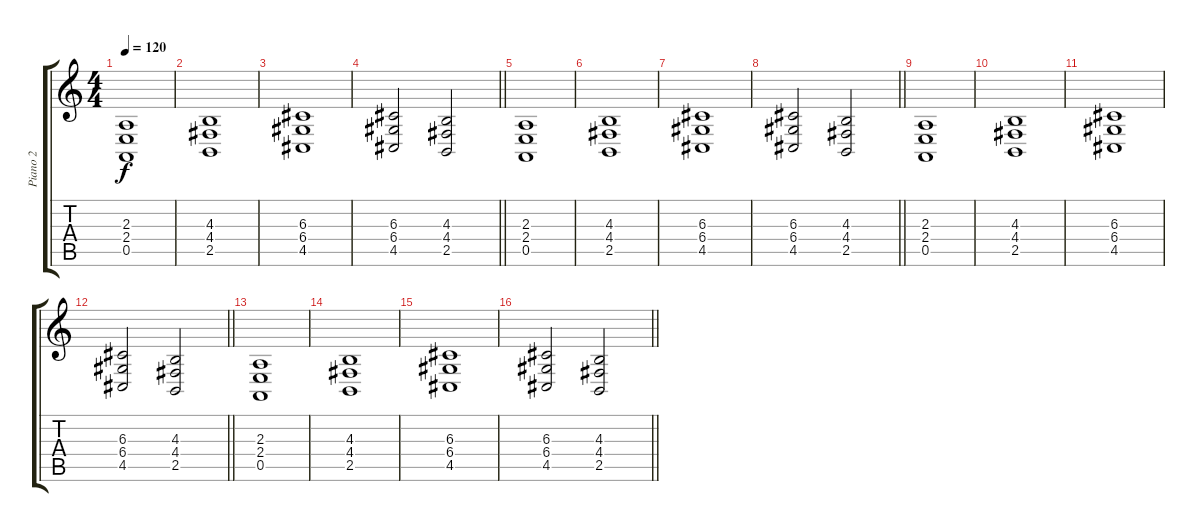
\track ("Piano 2" "Piano 2") {instrument brightacousticpiano}
\staff {score tabs}
\tuning (E4 B3 G3 D3 A2 E2) {hide}
\ts (4 4)
\tempo 120
\clef g2
\ks c
(2.3 2.4 0.5).1{dy f} |
(4.3 4.4 2.5).1 |
(6.3 6.4 4.5).1 |
\barLineRight lightlight
(6.3 6.4 4.5).2 (4.3 4.4 2.5).2 |
(2.3 2.4 0.5).1 |
(4.3 4.4 2.5).1 |
(6.3 6.4 4.5).1 |
\barLineRight lightlight
(6.3 6.4 4.5).2 (4.3 4.4 2.5).2 |
(2.3 2.4 0.5).1 |
(4.3 4.4 2.5).1 |
(6.3 6.4 4.5).1 |
\barLineRight lightlight
(6.3 6.4 4.5).2 (4.3 4.4 2.5).2 |
(2.3 2.4 0.5).1 |
(4.3 4.4 2.5).1 |
(6.3 6.4 4.5).1 |
\barLineRight lightlight
(6.3 6.4 4.5).2 (4.3 4.4 2.5).2
